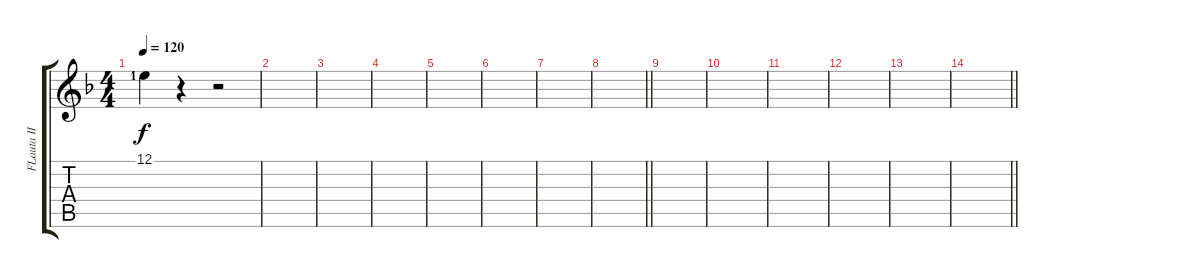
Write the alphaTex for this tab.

\track ("FLauta II" "FLauta II") {instrument flute}
\staff {score tabs}
\tuning (E4 B3 G3 D3 A2 E2) {hide}
\ts (4 4)
\tempo 120
\clef g2
\ks dminor
12.1{lf 2}.4{dy f} r.4 r.2 |
|
|
|
|
|
|
\barLineRight lightlight
|
|
|
|
|
|
\barLineRight lightlight
